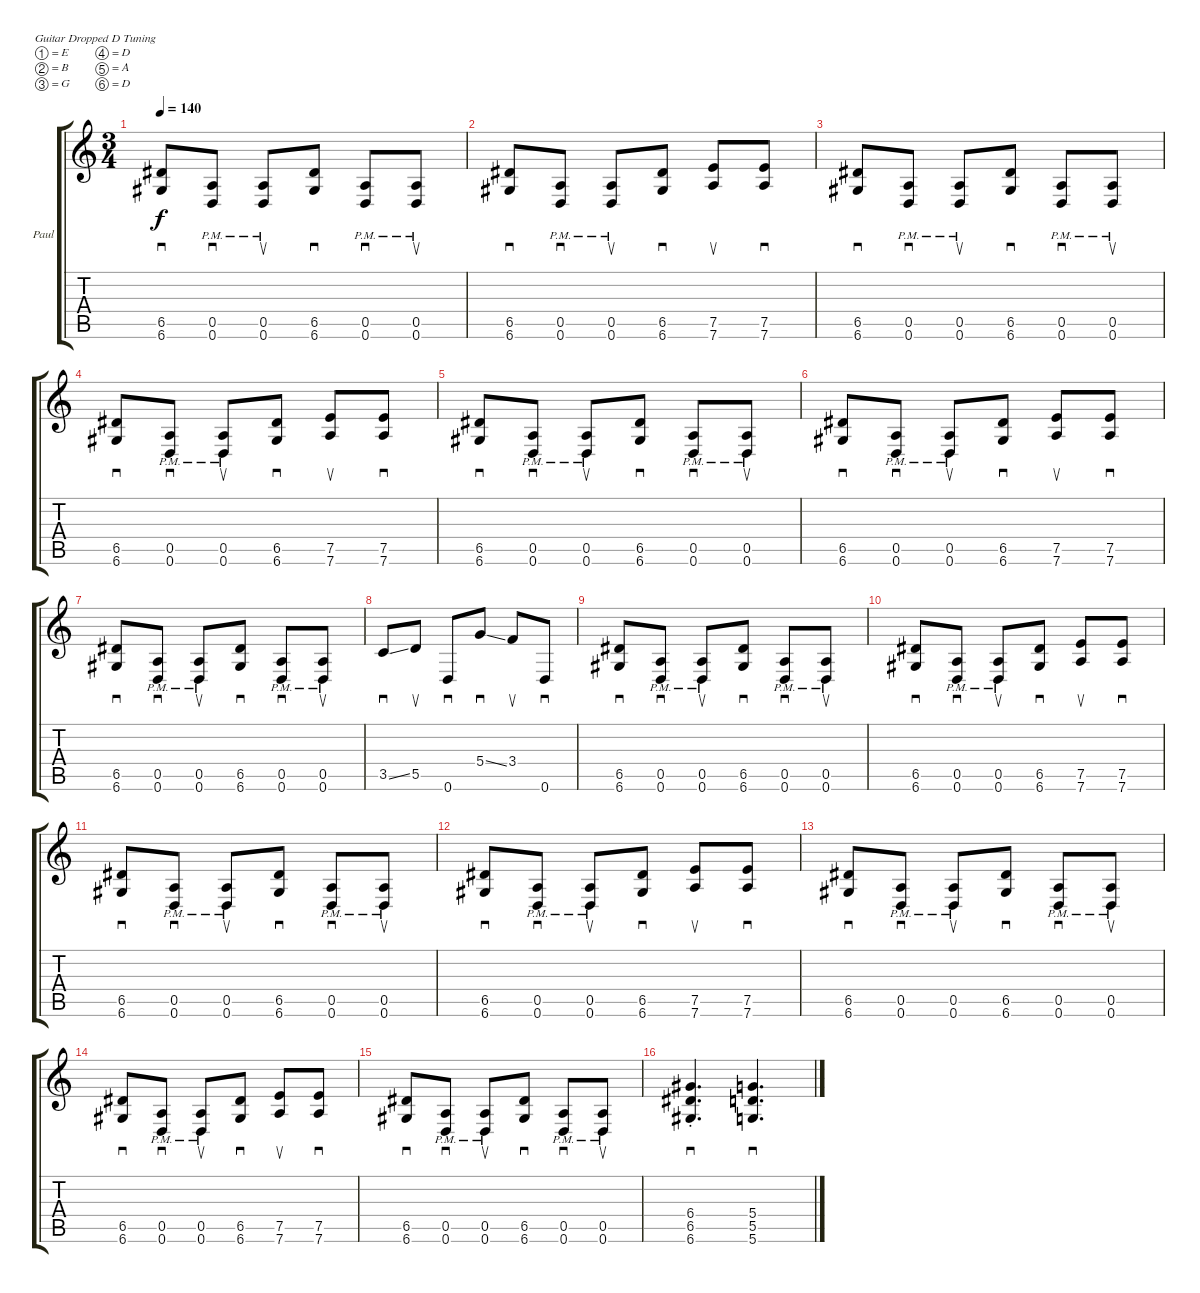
\bracketExtendMode groupsimilarinstruments
\firstSystemTrackNameOrientation horizontal
\otherSystemsTrackNameOrientation horizontal
\track ("Paul Landers" "Paul") {instrument overdrivenguitar}
\staff {score tabs}
\tuning (E4 B3 G3 D3 A2 D2)
\ts (3 4)
\tempo 140
\clef g2
\ks c
(6.5 6.6).8{sd dy f} (0.5{pm} 0.6{pm}).8{sd} (0.5{pm} 0.6{pm}).8{su} (6.5 6.6).8{sd} (0.5{pm} 0.6{pm}).8{sd} (0.5{pm} 0.6{pm}).8{su} |
(6.5 6.6).8{sd} (0.5{pm} 0.6{pm}).8{sd} (0.5{pm} 0.6{pm}).8{su} (6.5 6.6).8{sd} (7.5 7.6).8{su} (7.5 7.6).8{sd} |
(6.5 6.6).8{sd} (0.5{pm} 0.6{pm}).8{sd} (0.5{pm} 0.6{pm}).8{su} (6.5 6.6).8{sd} (0.5{pm} 0.6{pm}).8{sd} (0.5{pm} 0.6{pm}).8{su} |
(6.5 6.6).8{sd} (0.5{pm} 0.6{pm}).8{sd} (0.5{pm} 0.6{pm}).8{su} (6.5 6.6).8{sd} (7.5 7.6).8{su} (7.5 7.6).8{sd} |
(6.5 6.6).8{sd} (0.5{pm} 0.6{pm}).8{sd} (0.5{pm} 0.6{pm}).8{su} (6.5 6.6).8{sd} (0.5{pm} 0.6{pm}).8{sd} (0.5{pm} 0.6{pm}).8{su} |
(6.5 6.6).8{sd} (0.5{pm} 0.6{pm}).8{sd} (0.5{pm} 0.6{pm}).8{su} (6.5 6.6).8{sd} (7.5 7.6).8{su} (7.5 7.6).8{sd} |
(6.5 6.6).8{sd} (0.5{pm} 0.6{pm}).8{sd} (0.5{pm} 0.6{pm}).8{su} (6.5 6.6).8{sd} (0.5{pm} 0.6{pm}).8{sd} (0.5{pm} 0.6{pm}).8{su} |
3.5{ss}.8{sd} 5.5.8{su} 0.6.8{sd} 5.4{ss}.8{sd} 3.4.8{su} 0.6.8{sd} |
(6.5 6.6).8{sd} (0.5{pm} 0.6{pm}).8{sd} (0.5{pm} 0.6{pm}).8{su} (6.5 6.6).8{sd} (0.5{pm} 0.6{pm}).8{sd} (0.5{pm} 0.6{pm}).8{su} |
(6.5 6.6).8{sd} (0.5{pm} 0.6{pm}).8{sd} (0.5{pm} 0.6{pm}).8{su} (6.5 6.6).8{sd} (7.5 7.6).8{su} (7.5 7.6).8{sd} |
(6.5 6.6).8{sd} (0.5{pm} 0.6{pm}).8{sd} (0.5{pm} 0.6{pm}).8{su} (6.5 6.6).8{sd} (0.5{pm} 0.6{pm}).8{sd} (0.5{pm} 0.6{pm}).8{su} |
(6.5 6.6).8{sd} (0.5{pm} 0.6{pm}).8{sd} (0.5{pm} 0.6{pm}).8{su} (6.5 6.6).8{sd} (7.5 7.6).8{su} (7.5 7.6).8{sd} |
(6.5 6.6).8{sd} (0.5{pm} 0.6{pm}).8{sd} (0.5{pm} 0.6{pm}).8{su} (6.5 6.6).8{sd} (0.5{pm} 0.6{pm}).8{sd} (0.5{pm} 0.6{pm}).8{su} |
(6.5 6.6).8{sd} (0.5{pm} 0.6{pm}).8{sd} (0.5{pm} 0.6{pm}).8{su} (6.5 6.6).8{sd} (7.5 7.6).8{su} (7.5 7.6).8{sd} |
(6.5 6.6).8{sd} (0.5{pm} 0.6{pm}).8{sd} (0.5{pm} 0.6{pm}).8{su} (6.5 6.6).8{sd} (0.5{pm} 0.6{pm}).8{sd} (0.5{pm} 0.6{pm}).8{su} |
(6.5{st} 6.6{st} 6.4{st}).4{d sd} (5.5 5.6 5.4).4{d sd}
